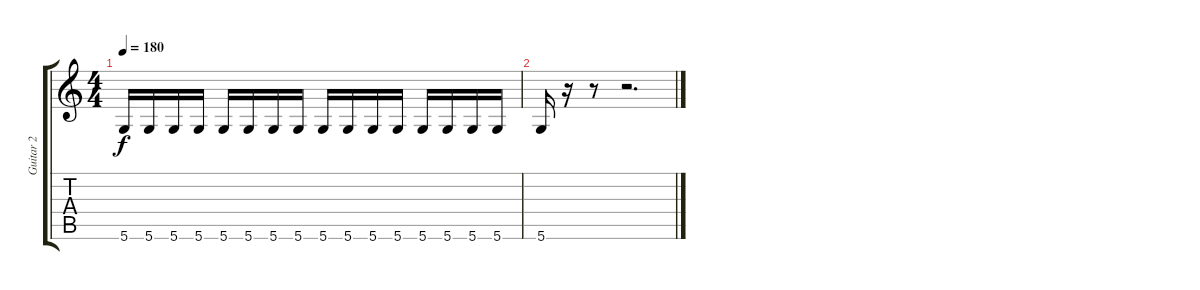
\track ("Guitar 2" "Guitar 2") {instrument distortionguitar}
\staff {score tabs}
\tuning (D4 A3 F3 C3 G2 D2) {hide}
\ts (4 4)
\tempo 180
\clef g2
\ks c
5.6.16{dy f} 5.6.16 5.6.16 5.6.16 5.6.16 5.6.16 5.6.16 5.6.16 5.6.16 5.6.16 5.6.16 5.6.16 5.6.16 5.6.16 5.6.16 5.6.16 |
5.6.16 r.16 r.8 r.2{d}
